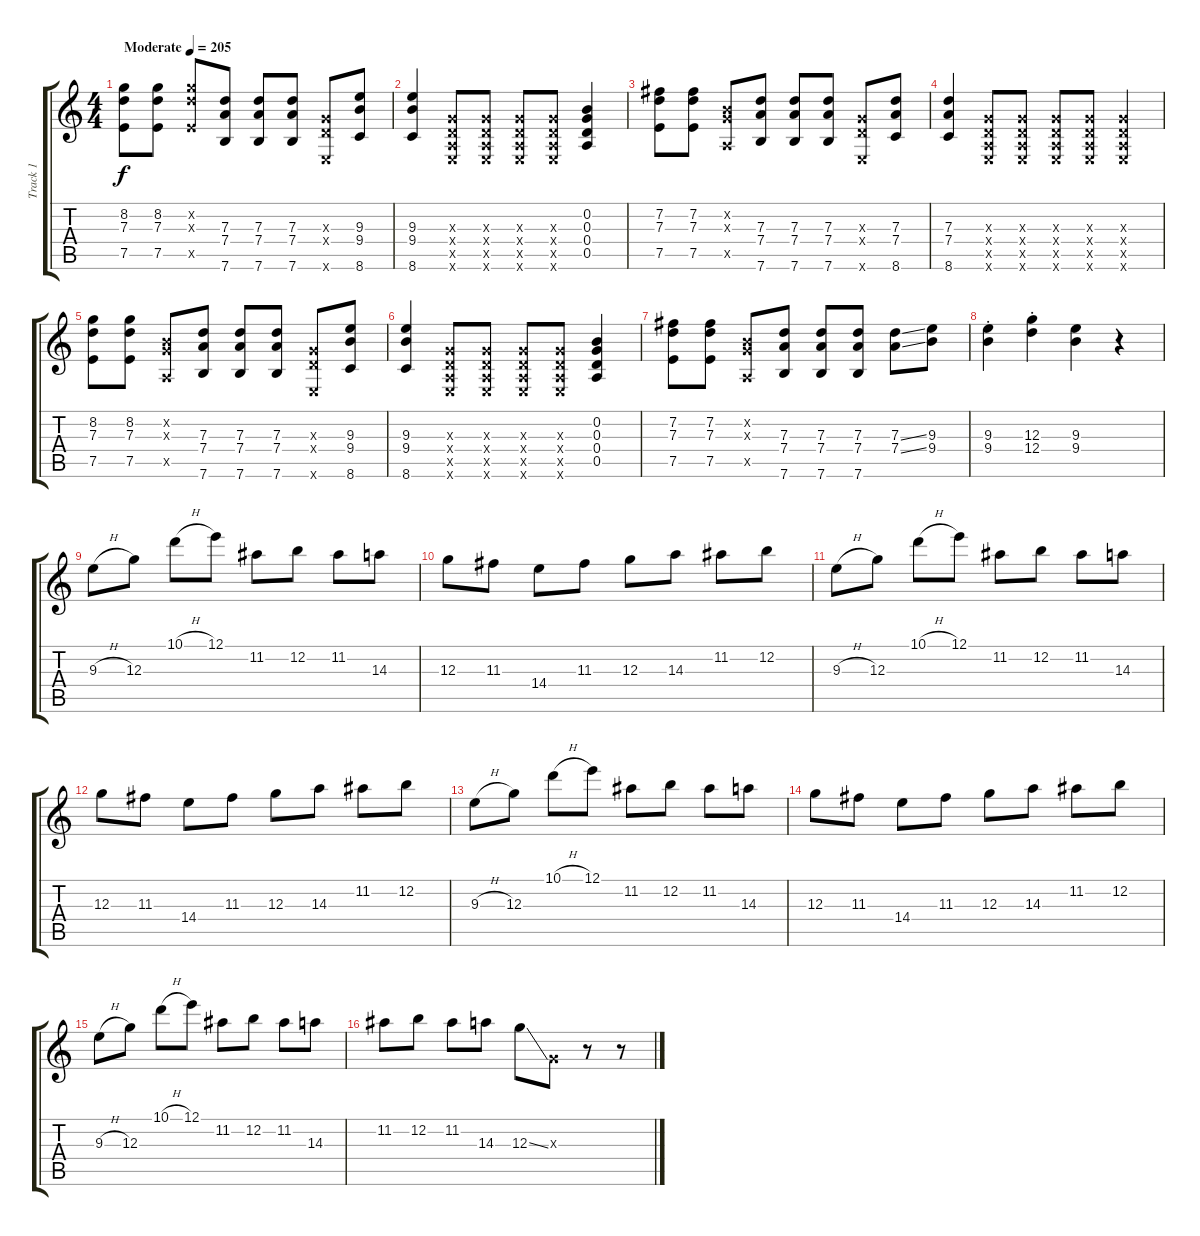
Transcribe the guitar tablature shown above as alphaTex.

\track ("Track 1" "Track 1") {instrument acousticguitarsteel}
\staff {score tabs}
\tuning (E4 B3 G3 D3 A2 E2) {hide}
\ts (4 4)
\tempo (205 "Moderate")
\clef g2
\ks c
(8.2 7.3 7.5).8{dy f instrument acousticguitarsteel} (8.2 7.3 7.5).8 (8.2{x} 7.3{x} 7.5{x}).8 (7.3 7.4 7.6).8 (7.3 7.4 7.6).8 (7.3 7.4 7.6).8 (0.3{x} 0.4{x} 0.6{x}).8 (9.3 9.4 8.6).8 |
(9.3 9.4 8.6).4 (0.3{x} 0.4{x} 0.5{x} 0.6{x}).8 (0.3{x} 0.4{x} 0.5{x} 0.6{x}).8 (0.3{x} 0.4{x} 0.5{x} 0.6{x}).8 (0.3{x} 0.4{x} 0.5{x} 0.6{x}).8 (0.2 0.3 0.4 0.5).4 |
(7.2 7.3 7.5).8 (7.2 7.3 7.5).8 (0.2{x} 0.3{x} 0.5{x}).8 (7.3 7.4 7.6).8 (7.3 7.4 7.6).8 (7.3 7.4 7.6).8 (0.3{x} 0.4{x} 0.6{x}).8 (7.3 7.4 8.6).8 |
(7.3 7.4 8.6).4 (0.3{x} 0.4{x} 0.5{x} 0.6{x}).8 (0.3{x} 0.4{x} 0.5{x} 0.6{x}).8 (0.3{x} 0.4{x} 0.5{x} 0.6{x}).8 (0.3{x} 0.4{x} 0.5{x} 0.6{x}).8 (0.3{x} 0.4{x} 0.5{x} 0.6{x}).4 |
(8.2 7.3 7.5).8 (8.2 7.3 7.5).8 (0.2{x} 0.3{x} 0.5{x}).8 (7.3 7.4 7.6).8 (7.3 7.4 7.6).8 (7.3 7.4 7.6).8 (0.3{x} 0.4{x} 0.6{x}).8 (9.3 9.4 8.6).8 |
(9.3 9.4 8.6).4 (0.3{x} 0.4{x} 0.5{x} 0.6{x}).8 (0.3{x} 0.4{x} 0.5{x} 0.6{x}).8 (0.3{x} 0.4{x} 0.5{x} 0.6{x}).8 (0.3{x} 0.4{x} 0.5{x} 0.6{x}).8 (0.2 0.3 0.4 0.5).4 |
(7.2 7.3 7.5).8 (7.2 7.3 7.5).8 (0.2{x} 0.3{x} 0.5{x}).8 (7.3 7.4 7.6).8 (7.3 7.4 7.6).8 (7.3 7.4 7.6).8 (7.3{ss} 7.4{ss}).8 (9.3 9.4).8 |
(9.3{st} 9.4{st}).4 (12.3{st} 12.4{st}).4 (9.3 9.4).4 r.4 |
9.3{h}.8 12.3.8 10.1{h}.8 12.1.8 11.2.8 12.2.8 11.2.8 14.3.8 |
12.3.8 11.3.8 14.4.8 11.3.8 12.3.8 14.3.8 11.2.8 12.2.8 |
9.3{h}.8 12.3.8 10.1{h}.8 12.1.8 11.2.8 12.2.8 11.2.8 14.3.8 |
12.3.8 11.3.8 14.4.8 11.3.8 12.3.8 14.3.8 11.2.8 12.2.8 |
9.3{h}.8 12.3.8 10.1{h}.8 12.1.8 11.2.8 12.2.8 11.2.8 14.3.8 |
12.3.8 11.3.8 14.4.8 11.3.8 12.3.8 14.3.8 11.2.8 12.2.8 |
9.3{h}.8 12.3.8 10.1{h}.8 12.1.8 11.2.8 12.2.8 11.2.8 14.3.8 |
11.2.8 12.2.8 11.2.8 14.3.8 12.3{ss}.8 0.3{x}.8 r.8 r.8
